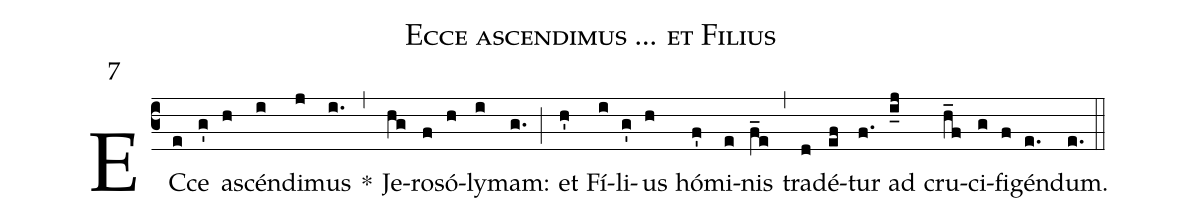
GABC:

name:Ecce ascendimus ... et Filius;
mode:7;
annotation:7;
office-part:Antiphonae;
%%
(c3) EC(e)ce(g') a(h)scén(i)di(j)mus(i.) *(,) Je(hg)ro(f)só(h)ly(i)mam:(g.) (;) et(h') Fí(i)li(g')us(h) hó(f')mi(e)nis(f_e) (,) tra(d)dé(ef)tur(f.) ad(i_j) cru(h_f)ci(g)fi(f)gén(e.)dum.(e.) (::)
